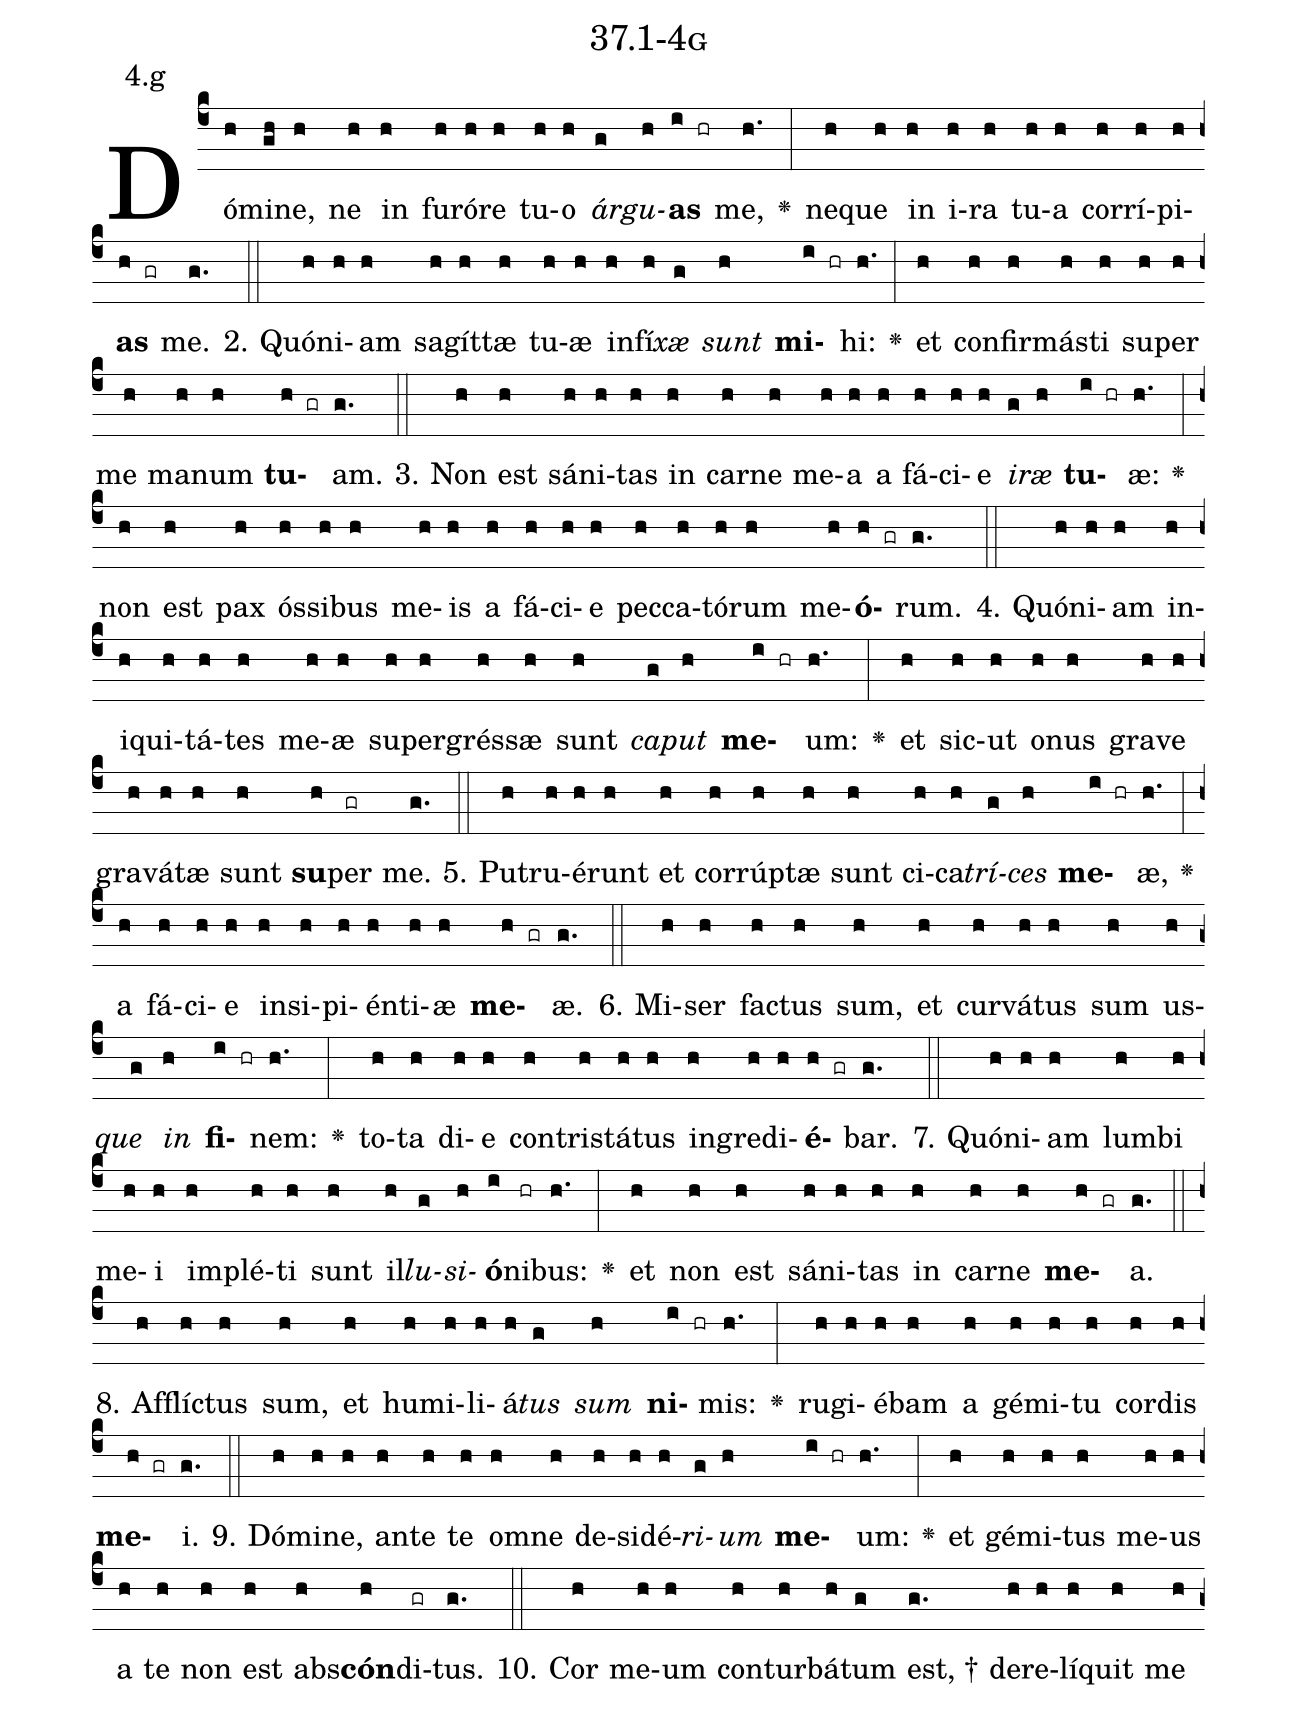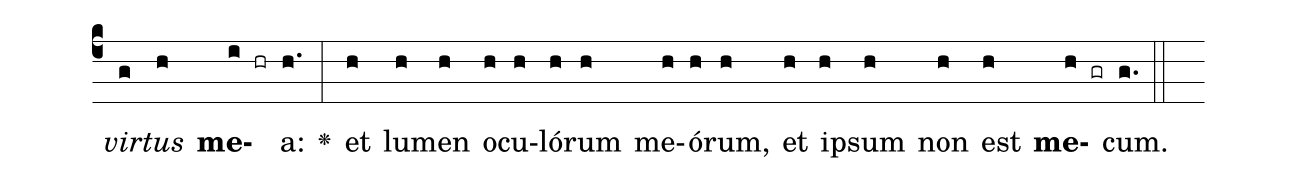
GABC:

name: 37.1-4g;
annotation: 4.g;
%%
(c4)Dó(h)mi(gh)ne,(h) ne(h) in(h) fu(h)ró(h)re(h) tu(h)o(h) <i>ár</i>(g)<i>gu</i>(h)<b>as</b>(i hr) me,(h.) <v>\greheightstar</v>(:) ne(h)que(h) in(h) i(h)ra(h) tu(h)a(h) cor(h)rí(h)pi(h)<b>as</b>(h gr) me.(g.) (::)
2. Quón(h)i(h)am(h) sa(h)gít(h)tæ(h) tu(h)æ(h) in(h)fí(h)<i>xæ</i>(g) <i>sunt</i>(h) <b>mi</b>(i hr)hi:(h.) <v>\greheightstar</v>(:) et(h) con(h)fir(h)más(h)ti(h) su(h)per(h) me(h) ma(h)num(h) <b>tu</b>(h gr)am.(g.) (::)
3. Non(h) est(h) sá(h)ni(h)tas(h) in(h) car(h)ne(h) me(h)a(h) a(h) fá(h)ci(h)e(h) <i>i</i>(g)<i>ræ</i>(h) <b>tu</b>(i hr)æ:(h.) <v>\greheightstar</v>(:) non(h) est(h) pax(h) ós(h)si(h)bus(h) me(h)is(h) a(h) fá(h)ci(h)e(h) pec(h)ca(h)tó(h)rum(h) me(h)<b>ó</b>(h gr)rum.(g.) (::)
4. Quón(h)i(h)am(h) in(h)i(h)qui(h)tá(h)tes(h) me(h)æ(h) su(h)per(h)grés(h)sæ(h) sunt(h) <i>ca</i>(g)<i>put</i>(h) <b>me</b>(i hr)um:(h.) <v>\greheightstar</v>(:) et(h) sic(h)ut(h) o(h)nus(h) gra(h)ve(h) gra(h)vá(h)tæ(h) sunt(h) <b>su</b>(h)per(gr) me.(g.) (::)
5. Pu(h)tru(h)é(h)runt(h) et(h) cor(h)rúp(h)tæ(h) sunt(h) ci(h)ca(h)<i>trí</i>(g)<i>ces</i>(h) <b>me</b>(i hr)æ,(h.) <v>\greheightstar</v>(:) a(h) fá(h)ci(h)e(h) in(h)si(h)pi(h)én(h)ti(h)æ(h) <b>me</b>(h gr)æ.(g.) (::)
6. Mi(h)ser(h) fac(h)tus(h) sum,(h) et(h) cur(h)vá(h)tus(h) sum(h) us(h)<i>que</i>(g) <i>in</i>(h) <b>fi</b>(i hr)nem:(h.) <v>\greheightstar</v>(:) to(h)ta(h) di(h)e(h) con(h)tris(h)tá(h)tus(h) in(h)gre(h)di(h)<b>é</b>(h gr)bar.(g.) (::)
7. Quón(h)i(h)am(h) lum(h)bi(h) me(h)i(h) im(h)plé(h)ti(h) sunt(h) il(h)<i>lu</i>(g)<i>si</i>(h)<b>ó</b>(i)ni(hr)bus:(h.) <v>\greheightstar</v>(:) et(h) non(h) est(h) sá(h)ni(h)tas(h) in(h) car(h)ne(h) <b>me</b>(h gr)a.(g.) (::)
8. Af(h)flíc(h)tus(h) sum,(h) et(h) hu(h)mi(h)li(h)á(h)<i>tus</i>(g) <i>sum</i>(h) <b>ni</b>(i hr)mis:(h.) <v>\greheightstar</v>(:) ru(h)gi(h)é(h)bam(h) a(h) gé(h)mi(h)tu(h) cor(h)dis(h) <b>me</b>(h gr)i.(g.) (::)
9. Dó(h)mi(h)ne,(h) an(h)te(h) te(h) om(h)ne(h) de(h)si(h)dé(h)<i>ri</i>(g)<i>um</i>(h) <b>me</b>(i hr)um:(h.) <v>\greheightstar</v>(:) et(h) gé(h)mi(h)tus(h) me(h)us(h) a(h) te(h) non(h) est(h) abs(h)<b>cón</b>(h)di(gr)tus.(g.) (::)
10. Cor(h) me(h)um(h) con(h)tur(h)bá(h)tum(g) est, †(g.) de(h)re(h)lí(h)quit(h) me(h) <i>vir</i>(g)<i>tus</i>(h) <b>me</b>(i hr)a:(h.) <v>\greheightstar</v>(:) et(h) lu(h)men(h) o(h)cu(h)ló(h)rum(h) me(h)ó(h)rum,(h) et(h) ip(h)sum(h) non(h) est(h) <b>me</b>(h gr)cum.(g.) (::)
